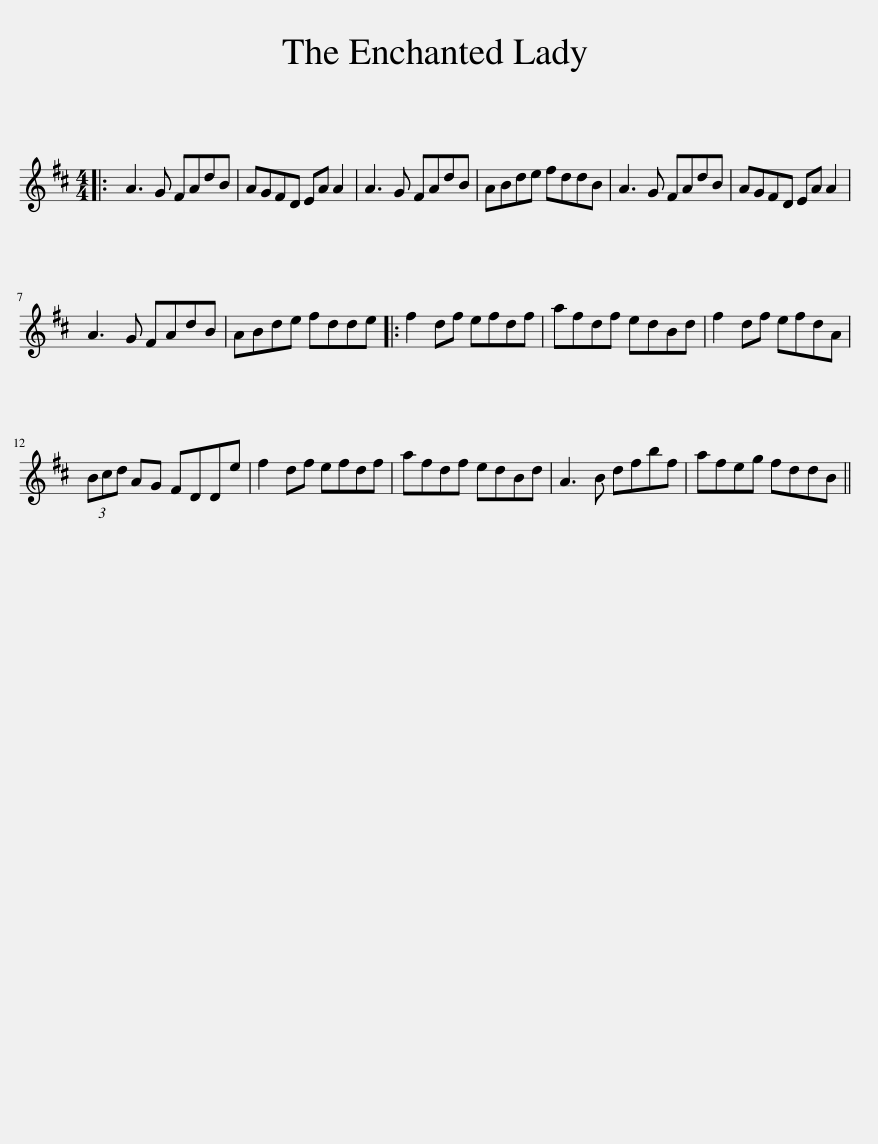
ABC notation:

X:1
L:1/8
M:4/4
I:linebreak $
K:D
V:1 treble
V:1
|: A3 G FAdB | AGFD EA A2 | A3 G FAdB | ABde fddB | A3 G FAdB | %5
 AGFD EA A2 |$ A3 G FAdB | ABde fdde |: f2 df efdf | afdf edBd | %10
 f2 df efdA |$ (3Bcd AG FDDe | f2 df efdf | afdf edBd | A3 B dfbf | %15
 afeg fddB || %16
